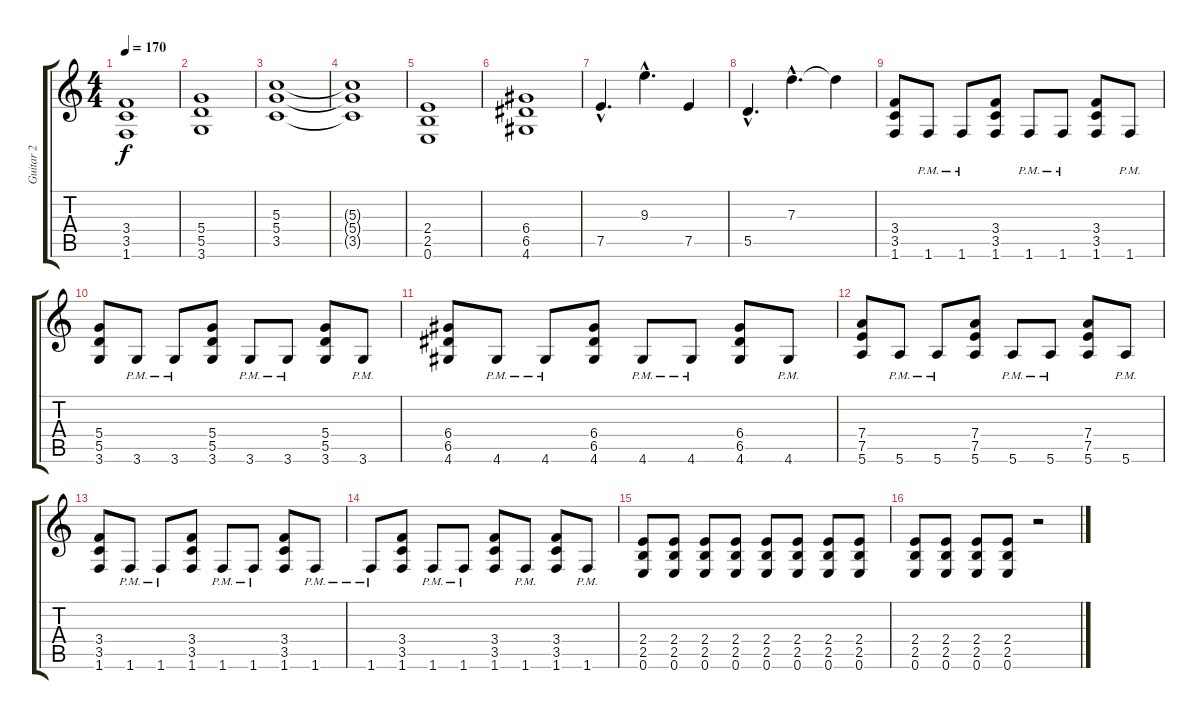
\track ("Guitar 2" "Guitar 2") {instrument distortionguitar}
\staff {score tabs}
\tuning (E4 B3 G3 D3 A2 E2) {hide}
\ts (4 4)
\tempo 170
\clef g2
\ks c
(3.4 3.5 1.6).1{dy f} |
(5.4 5.5 3.6).1 |
(5.3 5.4 3.5).1 |
(5.3{t} 5.4{t} 3.5{t}).1 |
(2.4 2.5 0.6).1 |
(6.4 6.5 4.6).1 |
7.5{hac}.4{d} 9.3{hac}.4{d} 7.5.4 |
5.5{hac}.4{d} 7.3{hac}.4{d} 7.3{t}.4 |
(3.4 3.5 1.6).8 1.6{pm}.8 1.6{pm}.8 (3.4 3.5 1.6).8 1.6{pm}.8 1.6{pm}.8 (3.4 3.5 1.6).8 1.6{pm}.8 |
(5.4 5.5 3.6).8 3.6{pm}.8 3.6{pm}.8 (5.4 5.5 3.6).8 3.6{pm}.8 3.6{pm}.8 (5.4 5.5 3.6).8 3.6{pm}.8 |
(6.4 6.5 4.6).8 4.6{pm}.8 4.6{pm}.8 (6.4 6.5 4.6).8 4.6{pm}.8 4.6{pm}.8 (6.4 6.5 4.6).8 4.6{pm}.8 |
(7.4 7.5 5.6).8 5.6{pm}.8 5.6{pm}.8 (7.4 7.5 5.6).8 5.6{pm}.8 5.6{pm}.8 (7.4 7.5 5.6).8 5.6{pm}.8 |
(3.4 3.5 1.6).8 1.6{pm}.8 1.6{pm}.8 (3.4 3.5 1.6).8 1.6{pm}.8 1.6{pm}.8 (3.4 3.5 1.6).8 1.6{pm}.8 |
1.6{pm}.8 (3.4 3.5 1.6).8 1.6{pm}.8 1.6{pm}.8 (3.4 3.5 1.6).8 1.6{pm}.8 (3.4 3.5 1.6).8 1.6{pm}.8 |
(2.4 2.5 0.6).8 (2.4 2.5 0.6).8 (2.4 2.5 0.6).8 (2.4 2.5 0.6).8 (2.4 2.5 0.6).8 (2.4 2.5 0.6).8 (2.4 2.5 0.6).8 (2.4 2.5 0.6).8 |
(2.4 2.5 0.6).8 (2.4 2.5 0.6).8 (2.4 2.5 0.6).8 (2.4 2.5 0.6).8 r.2
